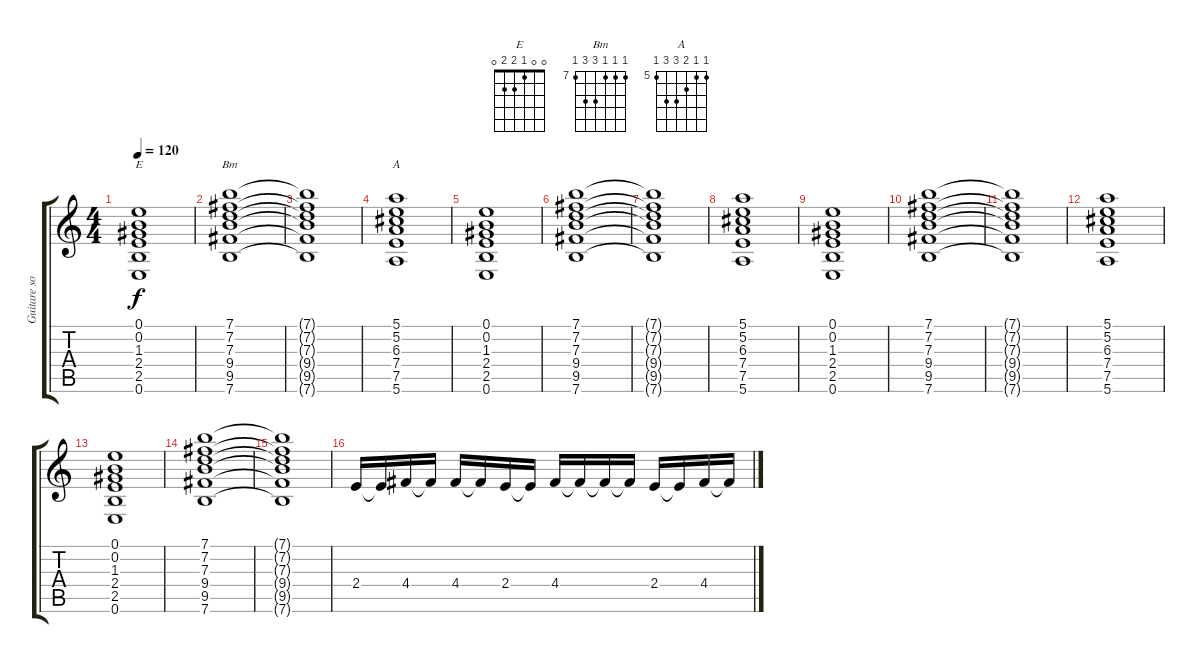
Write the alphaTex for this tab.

\track ("Guitare solo" "Guitare so") {instrument overdrivenguitar}
\staff {score tabs}
\tuning (E4 B3 G3 D3 A2 E2) {hide}
\chord ("E" 0 0 1 2 2 0)
\chord ("Bm" 7 7 7 9 9 7) {firstfret 7}
\chord ("A" 5 5 6 7 7 5) {firstfret 5}
\ts (4 4)
\tempo 120
\clef g2
\ks c
(0.1 0.2 1.3 2.4 2.5 0.6).1{ch "E" dy f} |
(7.1 7.2 7.3 9.4 9.5 7.6).1{ch "Bm"} |
(7.1{t} 7.2{t} 7.3{t} 9.4{t} 9.5{t} 7.6{t}).1 |
(5.1 5.2 6.3 7.4 7.5 5.6).1{ch "A"} |
(0.1 0.2 1.3 2.4 2.5 0.6).1 |
(7.1 7.2 7.3 9.4 9.5 7.6).1 |
(7.1{t} 7.2{t} 7.3{t} 9.4{t} 9.5{t} 7.6{t}).1 |
(5.1 5.2 6.3 7.4 7.5 5.6).1 |
(0.1 0.2 1.3 2.4 2.5 0.6).1 |
(7.1 7.2 7.3 9.4 9.5 7.6).1 |
(7.1{t} 7.2{t} 7.3{t} 9.4{t} 9.5{t} 7.6{t}).1 |
(5.1 5.2 6.3 7.4 7.5 5.6).1 |
(0.1 0.2 1.3 2.4 2.5 0.6).1 |
(7.1 7.2 7.3 9.4 9.5 7.6).1 |
(7.1{t} 7.2{t} 7.3{t} 9.4{t} 9.5{t} 7.6{t}).1 |
2.4.16 2.4{t}.16 4.4.16 4.4{t}.16 4.4.16 4.4{t}.16 2.4.16 2.4{t}.16 4.4.16 4.4{t}.16 4.4{t}.16 4.4{t}.16 2.4.16 2.4{t}.16 4.4.16 4.4{t}.16
